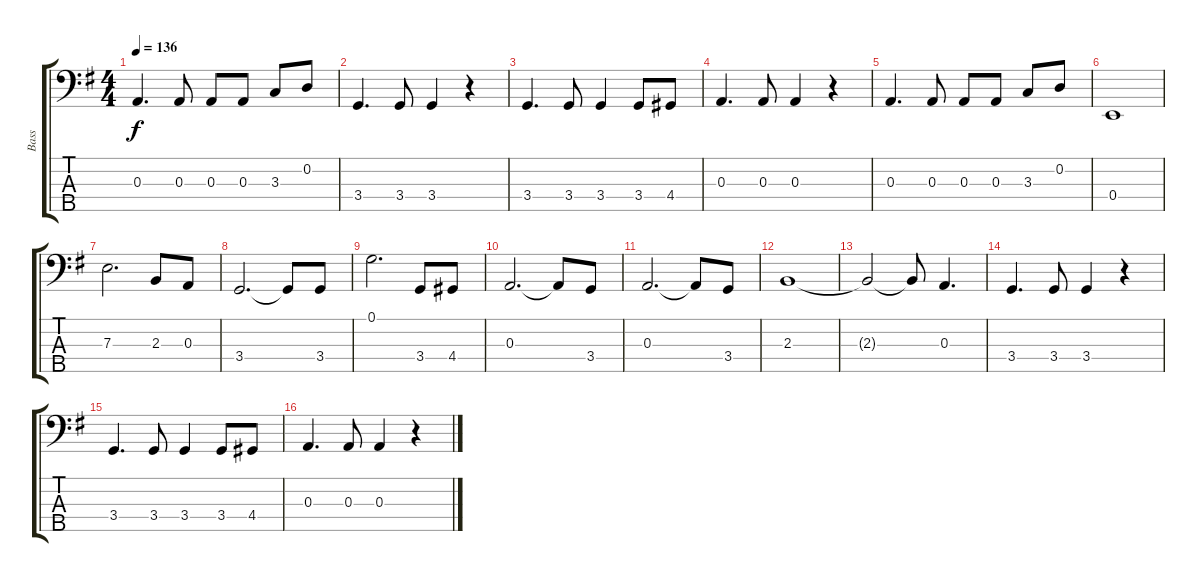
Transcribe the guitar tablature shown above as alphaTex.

\track ("Bass" "Bass") {instrument slapbass1}
\staff {score tabs}
\tuning (G2 D2 A1 E1 B0) {hide}
\ts (4 4)
\tempo 136
\clef f4
\ks g
0.3.4{d dy f} 0.3.8 0.3.8 0.3.8 3.3.8 0.2.8 |
3.4.4{d} 3.4.8 3.4.4 r.4 |
3.4.4{d} 3.4.8 3.4.4 3.4.8 4.4.8 |
0.3.4{d} 0.3.8 0.3.4 r.4 |
0.3.4{d} 0.3.8 0.3.8 0.3.8 3.3.8 0.2.8 |
0.4.1 |
7.3.2{d} 2.3.8 0.3.8 |
3.4.2{d} 3.4{t}.8 3.4.8 |
0.1.2{d} 3.4.8 4.4.8 |
0.3.2{d} 0.3{t}.8 3.4.8 |
0.3.2{d} 0.3{t}.8 3.4.8 |
2.3.1 |
2.3{t}.2 2.3{t}.8 0.3.4{d} |
3.4.4{d} 3.4.8 3.4.4 r.4 |
3.4.4{d} 3.4.8 3.4.4 3.4.8 4.4.8 |
0.3.4{d} 0.3.8 0.3.4 r.4
